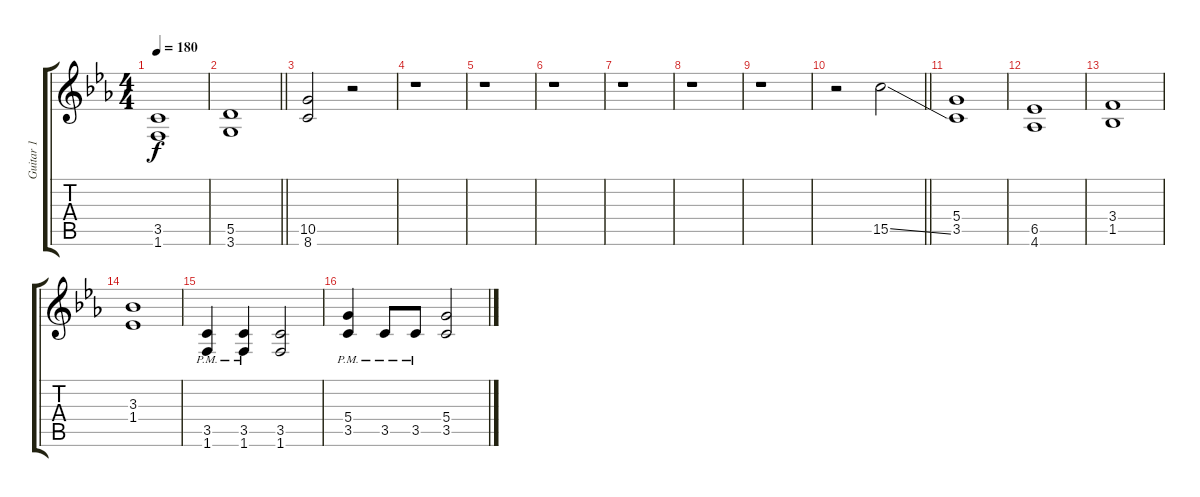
\track ("Guitar 1" "Guitar 1") {instrument overdrivenguitar}
\staff {score tabs}
\tuning (E4 B3 G3 D3 A2 E2) {hide}
\ts (4 4)
\tempo 180
\clef g2
\ks eb
(3.5 1.6).1{dy f} |
\barLineRight lightlight
(5.5 3.6).1 |
\section ("" "")
(10.5 8.6).2 r.2 |
r.1 |
r.1 |
r.1 |
r.1 |
r.1 |
r.1 |
\barLineRight lightlight
r.2 15.5{ss}.2 |
\section ("" "")
(5.4 3.5).1 |
(6.5 4.6).1 |
(3.4 1.5).1 |
(3.3 1.4).1 |
(3.5{pm} 1.6{pm}).4 (3.5{pm} 1.6{pm}).4 (3.5 1.6).2 |
(5.4{pm} 3.5{pm}).4 3.5{pm}.8 3.5{pm}.8 (5.4 3.5).2
